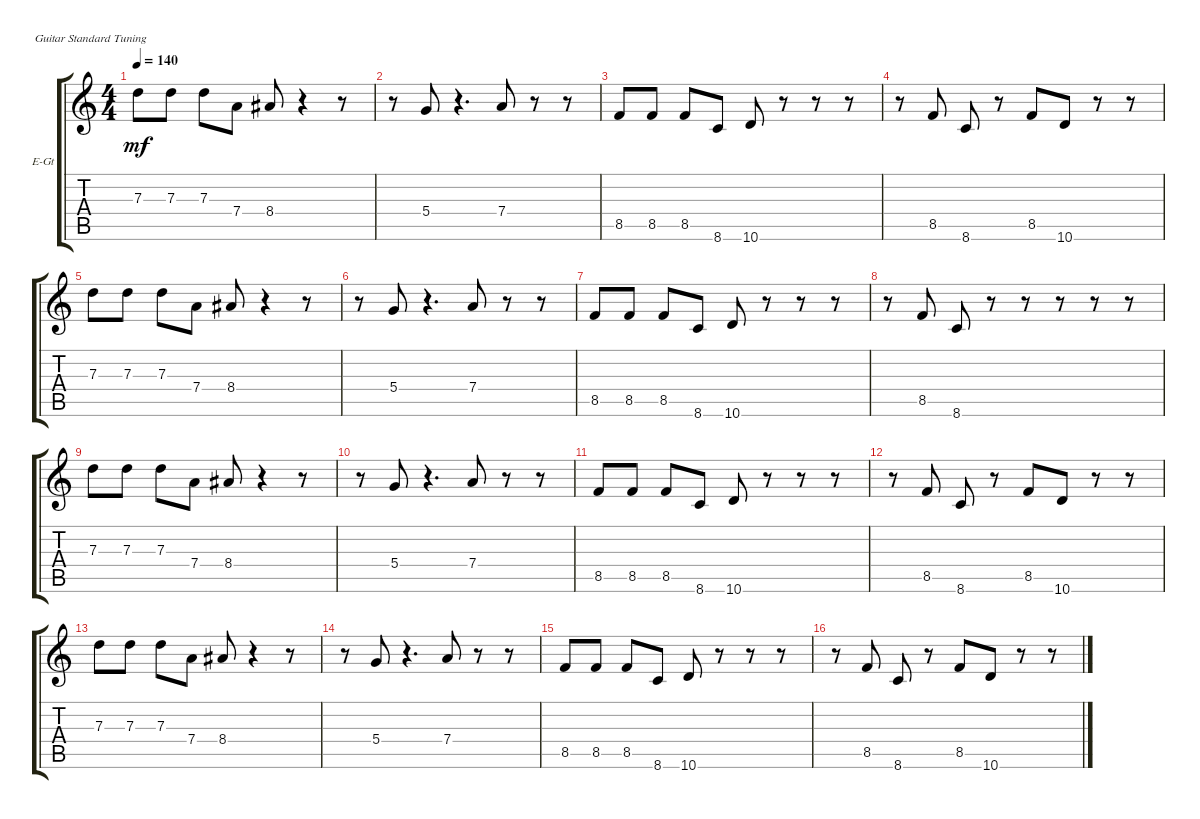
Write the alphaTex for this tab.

\defaultSystemsLayout 4
\bracketExtendMode groupsimilarinstruments
\firstSystemTrackNameOrientation horizontal
\otherSystemsTrackNameOrientation horizontal
\track ("Electric Guitar" "E-Gt") {instrument overdrivenguitar}
\staff {score tabs}
\tuning (E4 B3 G3 D3 A2 E2)
\ts (4 4)
\tempo 140
\clef g2
\scale
0.333333
\ks c
7.3.8{dy mf} 7.3.8 7.3.8 7.4.8 8.4.8 r.4 r.8 |
\scale
0.333333 r.8 5.4.8 r.4{d} 7.4.8 r.8 r.8 |
\scale
0.333333 8.5.8 8.5.8 8.5.8 8.6.8 10.6.8 r.8 r.8 r.8 |
\scale
0.333333 r.8 8.5.8 8.6.8 r.8 8.5.8 10.6.8 r.8 r.8 |
\scale
0.333333 7.3.8 7.3.8 7.3.8 7.4.8 8.4.8 r.4 r.8 |
\scale
0.333333 r.8 5.4.8 r.4{d} 7.4.8 r.8 r.8 |
\scale
0.333333 8.5.8 8.5.8 8.5.8 8.6.8 10.6.8 r.8 r.8 r.8 |
\scale
0.333333 r.8 8.5.8 8.6.8 r.8 r.8 r.8 r.8 r.8 |
\scale
0.333333 7.3.8 7.3.8 7.3.8 7.4.8 8.4.8 r.4 r.8 |
\scale
0.333333 r.8 5.4.8 r.4{d} 7.4.8 r.8 r.8 |
\scale
0.333333 8.5.8 8.5.8 8.5.8 8.6.8 10.6.8 r.8 r.8 r.8 |
\scale
0.333333 r.8 8.5.8 8.6.8 r.8 8.5.8 10.6.8 r.8 r.8 |
\scale
0.333333 7.3.8 7.3.8 7.3.8 7.4.8 8.4.8 r.4 r.8 |
\scale
0.333333 r.8 5.4.8 r.4{d} 7.4.8 r.8 r.8 |
\scale
0.333333 8.5.8 8.5.8 8.5.8 8.6.8 10.6.8 r.8 r.8 r.8 |
\scale
0.333333 r.8 8.5.8 8.6.8 r.8 8.5.8 10.6.8 r.8 r.8
